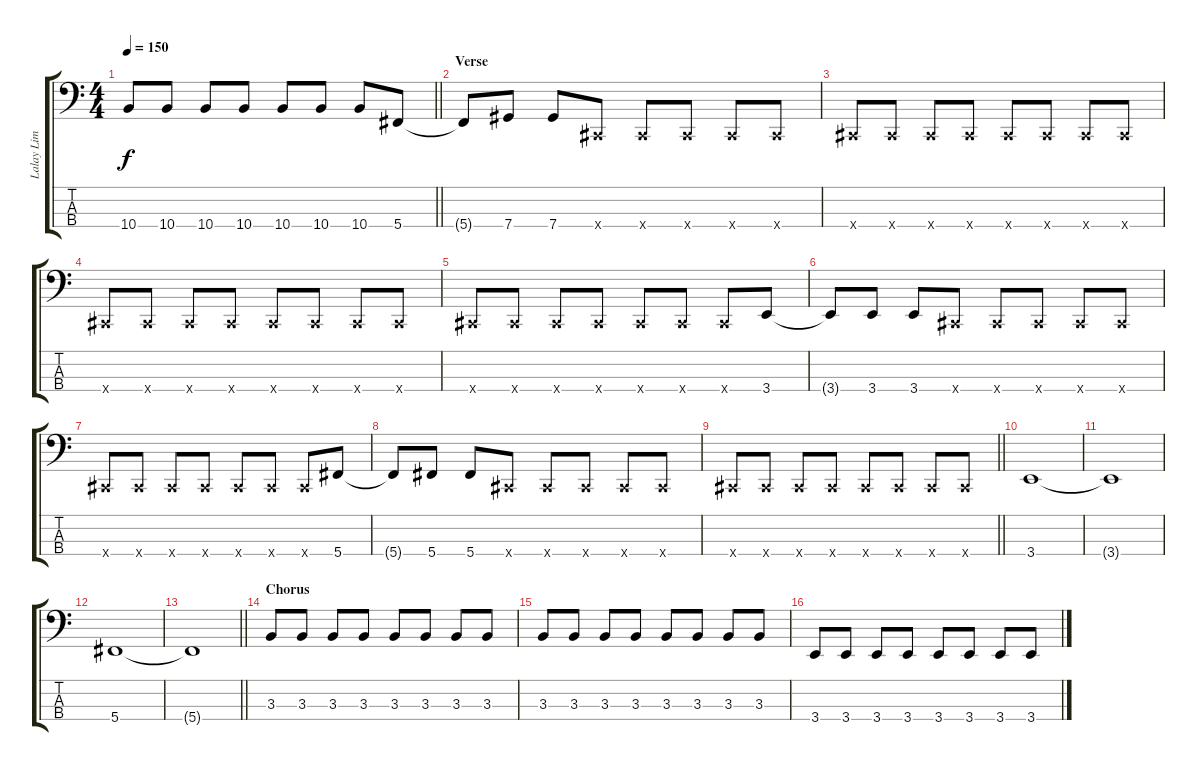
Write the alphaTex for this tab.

\track ("Lalay Lim" "Lalay Lim") {instrument electricbassfinger}
\staff {score tabs}
\tuning (Gb2 Db2 Ab1 Db1) {hide}
\ts (4 4)
\tempo 150
\clef f4
\barLineRight lightlight
\ks c
10.4.8{dy f} 10.4.8 10.4.8 10.4.8 10.4.8 10.4.8 10.4.8 5.4.8 |
\section ("" "Verse")
5.4{t}.8 7.4.8 7.4.8 0.4{x}.8{volume 5} 0.4{x}.8 0.4{x}.8 0.4{x}.8 0.4{x}.8 |
0.4{x}.8 0.4{x}.8 0.4{x}.8 0.4{x}.8 0.4{x}.8 0.4{x}.8 0.4{x}.8 0.4{x}.8 |
0.4{x}.8 0.4{x}.8 0.4{x}.8 0.4{x}.8 0.4{x}.8 0.4{x}.8 0.4{x}.8 0.4{x}.8 |
0.4{x}.8 0.4{x}.8 0.4{x}.8 0.4{x}.8 0.4{x}.8 0.4{x}.8 0.4{x}.8 3.4.8{volume 10} |
3.4{t}.8 3.4.8 3.4.8 0.4{x}.8{volume 5} 0.4{x}.8 0.4{x}.8 0.4{x}.8 0.4{x}.8 |
0.4{x}.8 0.4{x}.8 0.4{x}.8 0.4{x}.8 0.4{x}.8 0.4{x}.8 0.4{x}.8 5.4.8{volume 10} |
5.4{t}.8 5.4.8 5.4.8 0.4{x}.8{volume 5} 0.4{x}.8 0.4{x}.8 0.4{x}.8 0.4{x}.8 |
\barLineRight lightlight
0.4{x}.8 0.4{x}.8 0.4{x}.8 0.4{x}.8 0.4{x}.8 0.4{x}.8 0.4{x}.8 0.4{x}.8 |
3.4.1{volume 10} |
3.4{t}.1 |
5.4.1 |
\barLineRight lightlight
5.4{t}.1 |
\section ("" "Chorus")
3.3.8 3.3.8 3.3.8 3.3.8 3.3.8 3.3.8 3.3.8 3.3.8 |
3.3.8 3.3.8 3.3.8 3.3.8 3.3.8 3.3.8 3.3.8 3.3.8 |
3.4.8 3.4.8 3.4.8 3.4.8 3.4.8 3.4.8 3.4.8 3.4.8
